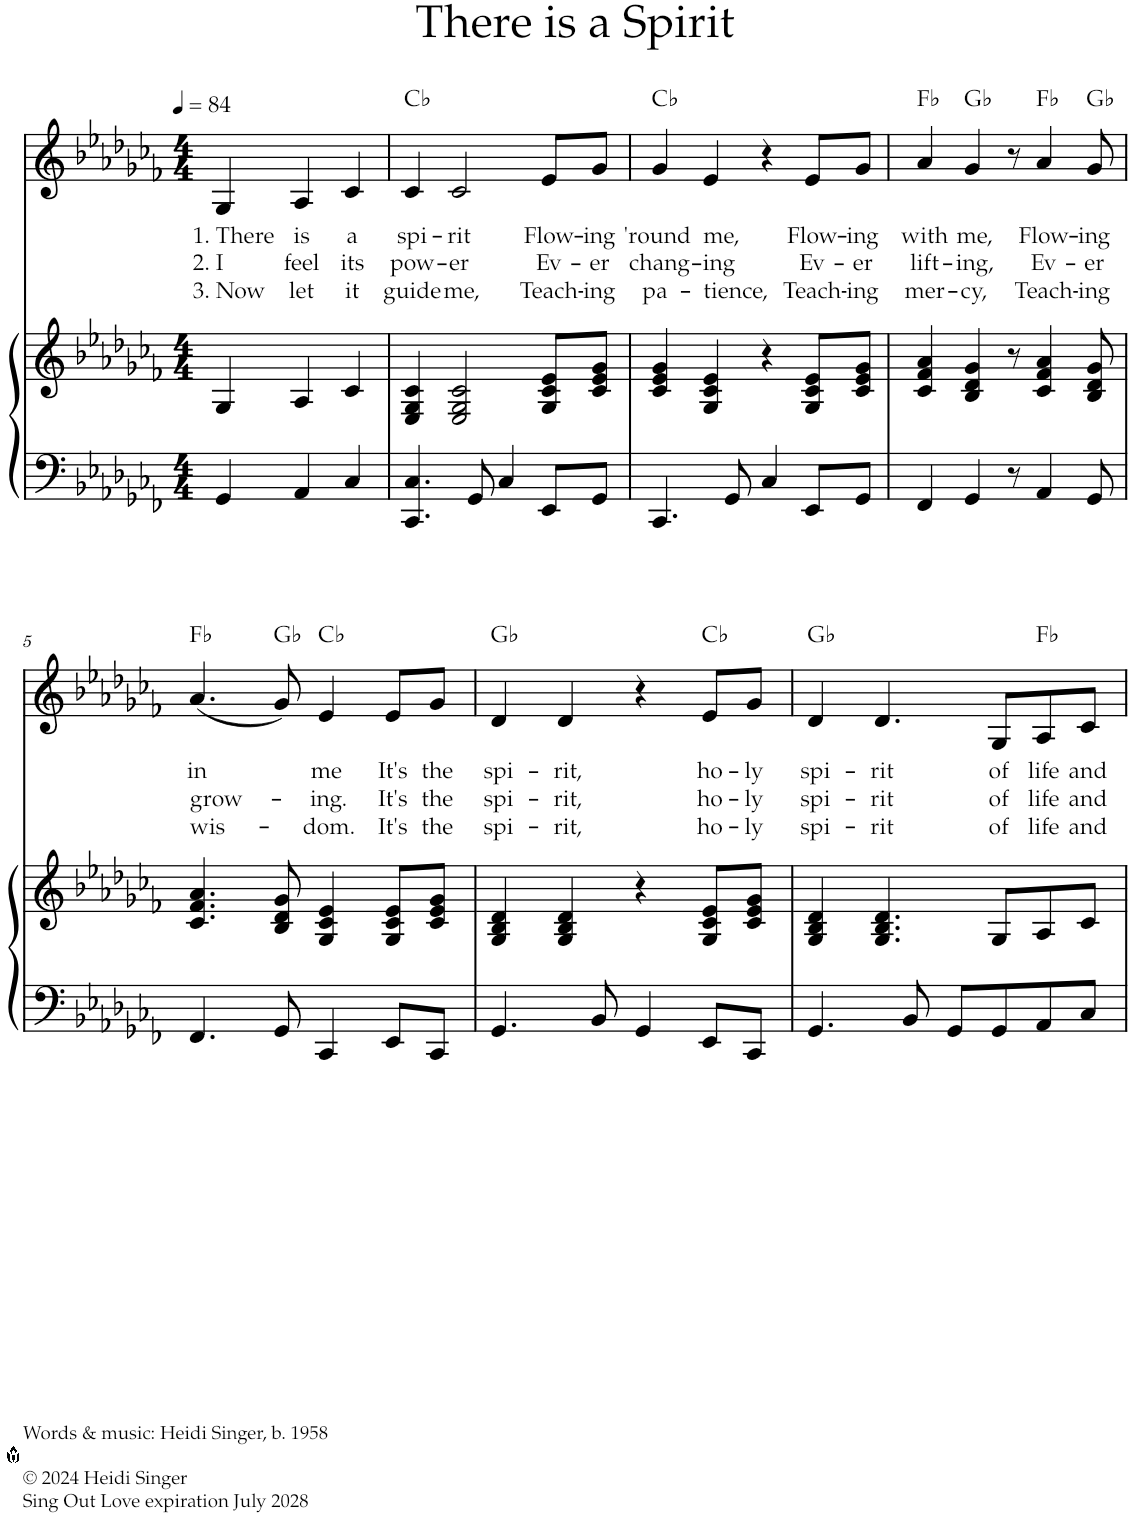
**kern	**kern	**kern	**text	**text	**text	**harte
*part2	*part2	*part1	*part1	*part1	*part1	*part1
*staff3	*staff2	*staff1	*staff1	*staff1	*staff1	*
*I"Piano	*	*I"Oboe	*	*	*	*
*I'Pno	*	*I'Ob	*	*	*	*
*clefF4	*clefG2	*clefG2	*	*	*	*
*k[b-e-a-d-g-c-f-]	*k[b-e-a-d-g-c-f-]	*k[b-e-a-d-g-c-f-]	*	*	*	*
*M4/4	*M4/4	*M4/4	*	*	*	*
*MM84	*MM84	*MM84	*	*	*	*
=1	=1	=1	=1	=1	=1	=1
!	!	!	!LO:LY:b	!LO:LY:b	!LO:LY:b	!
4GG-/	4G-/	4G-/	1. There	2. I	3. Now	.
!	!	!	!LO:LY:b	!LO:LY:b	!LO:LY:b	!
4AA-/	4A-/	4A-/	is	feel	let	.
!	!	!	!LO:LY:b	!LO:LY:b	!LO:LY:b	!
4C-/	4c-/	4c-/	a	its	it	.
=2	=2	=2	=2	=2	=2	=2
!	!	!	!LO:LY:b	!LO:LY:b	!LO:LY:b	!
4.CC-/ 4.C-/	4E-/ 4G-/ 4c-/	4c-/	spi-	pow-	guide	Cb:maj
!	!	!	!LO:LY:b	!LO:LY:b	!LO:LY:b	!
.	2E-/ 2G-/ 2c-/	2c-/	-rit	-er	me,	.
8GG-/	.	.	.	.	.	.
4C-/	.	.	.	.	.	.
!	!	!	!LO:LY:b	!LO:LY:b	!LO:LY:b	!
8EE-/L	8G-/ 8c-/ 8e-/L	8e-/L	Flow-	Ev-	Teach-	.
!	!	!	!LO:LY:b	!LO:LY:b	!LO:LY:b	!
8GG-/J	8c-/ 8e-/ 8g-/J	8g-/J	-ing	-er	-ing	.
=3	=3	=3	=3	=3	=3	=3
!	!	!	!LO:LY:b	!LO:LY:b	!LO:LY:b	!
4.CC-/	4c-/ 4e-/ 4g-/	4g-/	'round	chang-	pa-	Cb:maj
!	!	!	!LO:LY:b	!LO:LY:b	!LO:LY:b	!
.	4G-/ 4c-/ 4e-/	4e-/	me,	-ing	-tience,	.
8GG-/	.	.	.	.	.	.
4C-/	4r	4r	.	.	.	.
!	!	!	!LO:LY:b	!LO:LY:b	!LO:LY:b	!
8EE-/L	8G-/ 8c-/ 8e-/L	8e-/L	Flow-	Ev-	Teach-	.
!	!	!	!LO:LY:b	!LO:LY:b	!LO:LY:b	!
8GG-/J	8c-/ 8e-/ 8g-/J	8g-/J	-ing	-er	-ing	.
=4	=4	=4	=4	=4	=4	=4
!	!	!	!LO:LY:b	!LO:LY:b	!LO:LY:b	!
4FF-/	4c-/ 4f-/ 4a-/	4a-/	with	lift-	mer-	Fb:maj
!	!	!	!LO:LY:b	!LO:LY:b	!LO:LY:b	!
4GG-/	4B-/ 4d-/ 4g-/	4g-/	me,	-ing,	-cy,	Gb:maj
8r	8r	8r	.	.	.	.
!	!	!	!LO:LY:b	!LO:LY:b	!LO:LY:b	!
4AA-/	4c-/ 4f-/ 4a-/	4a-/	Flow-	Ev-	Teach-	Fb:maj
!	!	!	!LO:LY:b	!LO:LY:b	!LO:LY:b	!
8GG-/	8B-/ 8d-/ 8g-/	8g-/	-ing	-er	-ing	Gb:maj
!!LO:LB:g=z
=5	=5	=5	=5	=5	=5	=5
!	!	!	!LO:LY:b	!LO:LY:b	!LO:LY:b	!
4.FF-/	4.c-/ 4.f-/ 4.a-/	(4.a-/	in	grow	wis-	Fb:maj
8GG-/	8B-/ 8d-/ 8g-/	8g-/)	.	.	.	Gb:maj
!	!	!	!LO:LY:b	!LO:LY:b	!LO:LY:b	!
4CC-/	4G-/ 4c-/ 4e-/	4e-/	me	-ing.	-dom.	Cb:maj
!	!	!	!LO:LY:b	!LO:LY:b	!LO:LY:b	!
8EE-/L	8G-/ 8c-/ 8e-/L	8e-/L	It's	It's	It's	.
!	!	!	!LO:LY:b	!LO:LY:b	!LO:LY:b	!
8CC-/J	8c-/ 8e-/ 8g-/J	8g-/J	the	the	the	.
=6	=6	=6	=6	=6	=6	=6
!	!	!	!LO:LY:b	!LO:LY:b	!LO:LY:b	!
4.GG-/	4G-/ 4B-/ 4d-/	4d-/	spi-	spi-	spi-	Gb:maj
!	!	!	!LO:LY:b	!LO:LY:b	!LO:LY:b	!
.	4G-/ 4B-/ 4d-/	4d-/	-rit,	-rit,	-rit,	.
8BB-/	.	.	.	.	.	.
4GG-/	4r	4r	.	.	.	.
!	!	!	!LO:LY:b	!LO:LY:b	!LO:LY:b	!
8EE-/L	8G-/ 8c-/ 8e-/L	8e-/L	ho-	ho-	ho-	Cb:maj
!	!	!	!LO:LY:b	!LO:LY:b	!LO:LY:b	!
8CC-/J	8c-/ 8e-/ 8g-/J	8g-/J	-ly	-ly	-ly	.
=7	=7	=7	=7	=7	=7	=7
!	!	!	!LO:LY:b	!LO:LY:b	!LO:LY:b	!
4.GG-/	4G-/ 4B-/ 4d-/	4d-/	spi-	spi-	spi-	Gb:maj
!	!	!	!LO:LY:b	!LO:LY:b	!LO:LY:b	!
.	4.G-/ 4.B-/ 4.d-/	4.d-/	-rit	-rit	-rit	.
8BB-/	.	.	.	.	.	.
8GG-/L	.	.	.	.	.	.
!	!	!	!LO:LY:b	!LO:LY:b	!LO:LY:b	!
8GG-/	8G-/L	8G-/L	of	of	of	.
!	!	!	!LO:LY:b	!LO:LY:b	!LO:LY:b	!
8AA-/	8A-/	8A-/	life	life	life	Fb:maj
!	!	!	!LO:LY:b	!LO:LY:b	!LO:LY:b	!
8C-/J	8c-/J	8c-/J	and	and	and	.
=	=	=	=	=	=	=
*-	*-	*-	*-	*-	*-	*-
